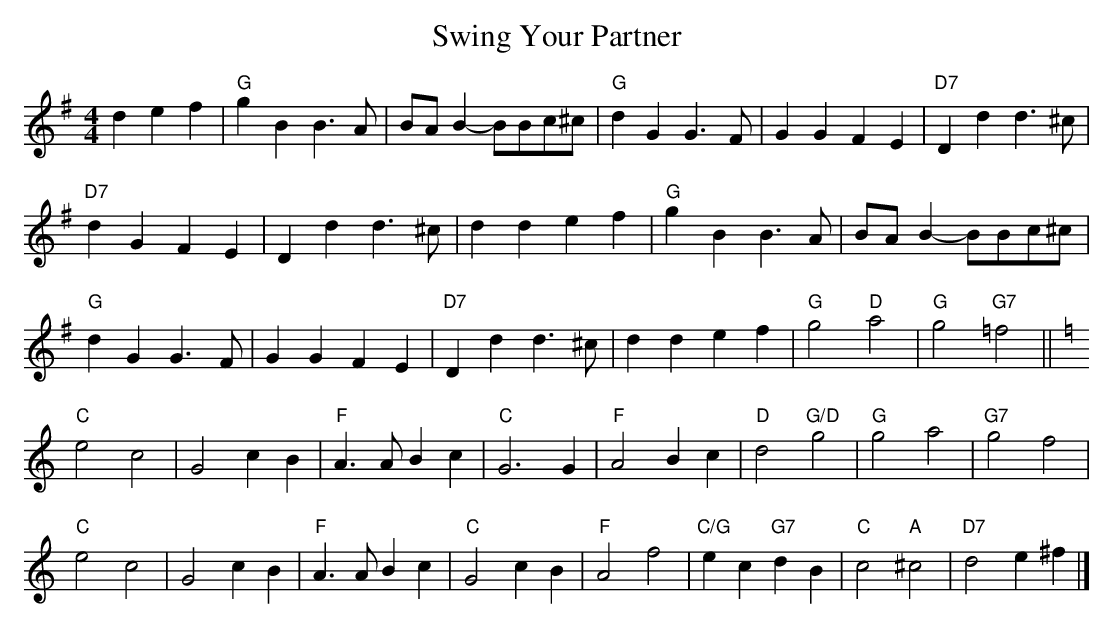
X:1
T:Swing Your Partner
L:1/4
M:4/4
K:G
def|"G"gBB>A|B/A/ B-B/B/c/^c/|"G"dGG>F| GGFE|"D7"Ddd>^c|
"D7"dGFE|Ddd>^c|ddef| "G"gBB>A|B/A/ B-B/B/c/^c/|
"G"dGG>F|GGFE|"D7"Ddd>^c| ddef|"G"g2 "D"a2|"G"g2 "G7"=f2||
K:C
"C"e2 c2|G2 cB|"F"A>ABc|"C"G3G| "F"A2Bc|"D"d2 "G/D"g2|"G"g2 a2|"G7"g2f2|
"C"e2 c2|G2 cB|"F"A>ABc|"C"G2cB|"F"A2f2|"C/G"ec"G7"dB|"C"c2"A"^c2|"D7"d2e^f|]
